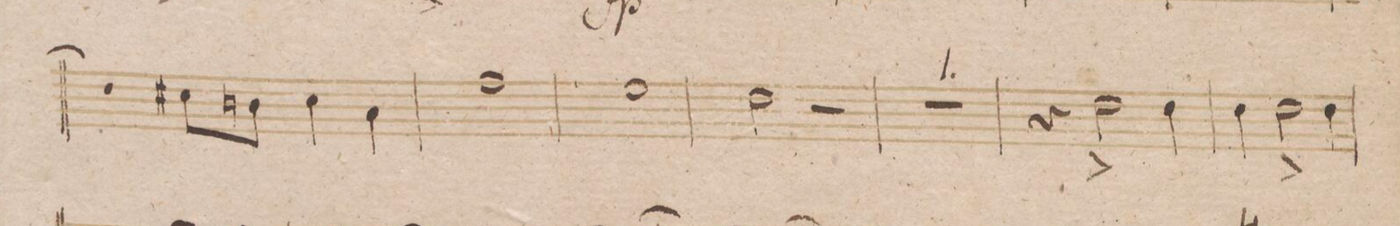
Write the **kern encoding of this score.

**kern	**dynam
*I"Oboe 1mo	*
*clefG2	*
*k[b-]	*
*met(c|)	*
*M2/2	*
4dd\]	.
8cc#X\L	.
8bn\J	.
4cc#\	.
4a\	.
=44	=44
1ff	.
=45	=45
1ee	.
=46	=46
2dd\	.
2r	.
=47	=47
1r	.
=48	=48
4r	.
2dd^<\	.
4dd\	.
=49	=49
4dd\	.
2dd^<\	.
4dd\	.
=50	=50
*-	*-
